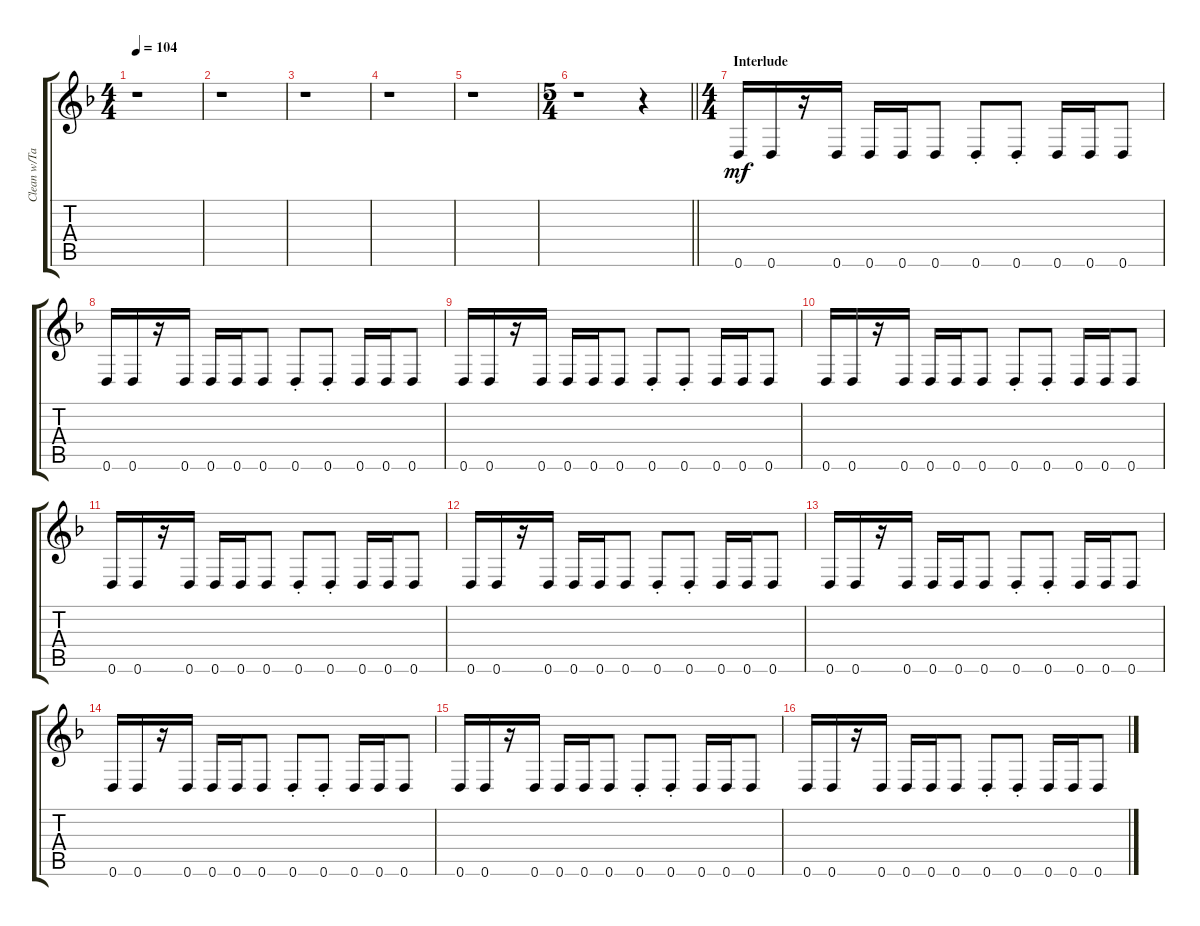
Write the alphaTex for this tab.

\track ("Clean w/Talk Box" "Clean w/Ta") {instrument electricguitarclean}
\staff {score tabs}
\tuning (E4 B3 G3 D3 A2 D2) {hide}
\ts (4 4)
\tempo 104
\clef g2
\ks f
r.1{dy mf} |
r.1 |
r.1 |
r.1 |
r.1 |
\ts (5 4)
\barLineRight lightlight
r.1 r.4 |
\ts (4 4)
\section ("" "Interlude")
0.6.16 0.6.16 r.16 0.6.16 0.6.16 0.6.16 0.6.8 0.6{st}.8 0.6{st}.8 0.6.16 0.6.16 0.6.8 |
0.6.16 0.6.16 r.16 0.6.16 0.6.16 0.6.16 0.6.8 0.6{st}.8 0.6{st}.8 0.6.16 0.6.16 0.6.8 |
0.6.16 0.6.16 r.16 0.6.16 0.6.16 0.6.16 0.6.8 0.6{st}.8 0.6{st}.8 0.6.16 0.6.16 0.6.8 |
0.6.16 0.6.16 r.16 0.6.16 0.6.16 0.6.16 0.6.8 0.6{st}.8 0.6{st}.8 0.6.16 0.6.16 0.6.8 |
0.6.16 0.6.16 r.16 0.6.16 0.6.16 0.6.16 0.6.8 0.6{st}.8 0.6{st}.8 0.6.16 0.6.16 0.6.8 |
0.6.16 0.6.16 r.16 0.6.16 0.6.16 0.6.16 0.6.8 0.6{st}.8 0.6{st}.8 0.6.16 0.6.16 0.6.8 |
0.6.16 0.6.16 r.16 0.6.16 0.6.16 0.6.16 0.6.8 0.6{st}.8 0.6{st}.8 0.6.16 0.6.16 0.6.8 |
0.6.16 0.6.16 r.16 0.6.16 0.6.16 0.6.16 0.6.8 0.6{st}.8 0.6{st}.8 0.6.16 0.6.16 0.6.8 |
0.6.16 0.6.16 r.16 0.6.16 0.6.16 0.6.16 0.6.8 0.6{st}.8 0.6{st}.8 0.6.16 0.6.16 0.6.8 |
0.6.16 0.6.16 r.16 0.6.16 0.6.16 0.6.16 0.6.8 0.6{st}.8 0.6{st}.8 0.6.16 0.6.16 0.6.8
